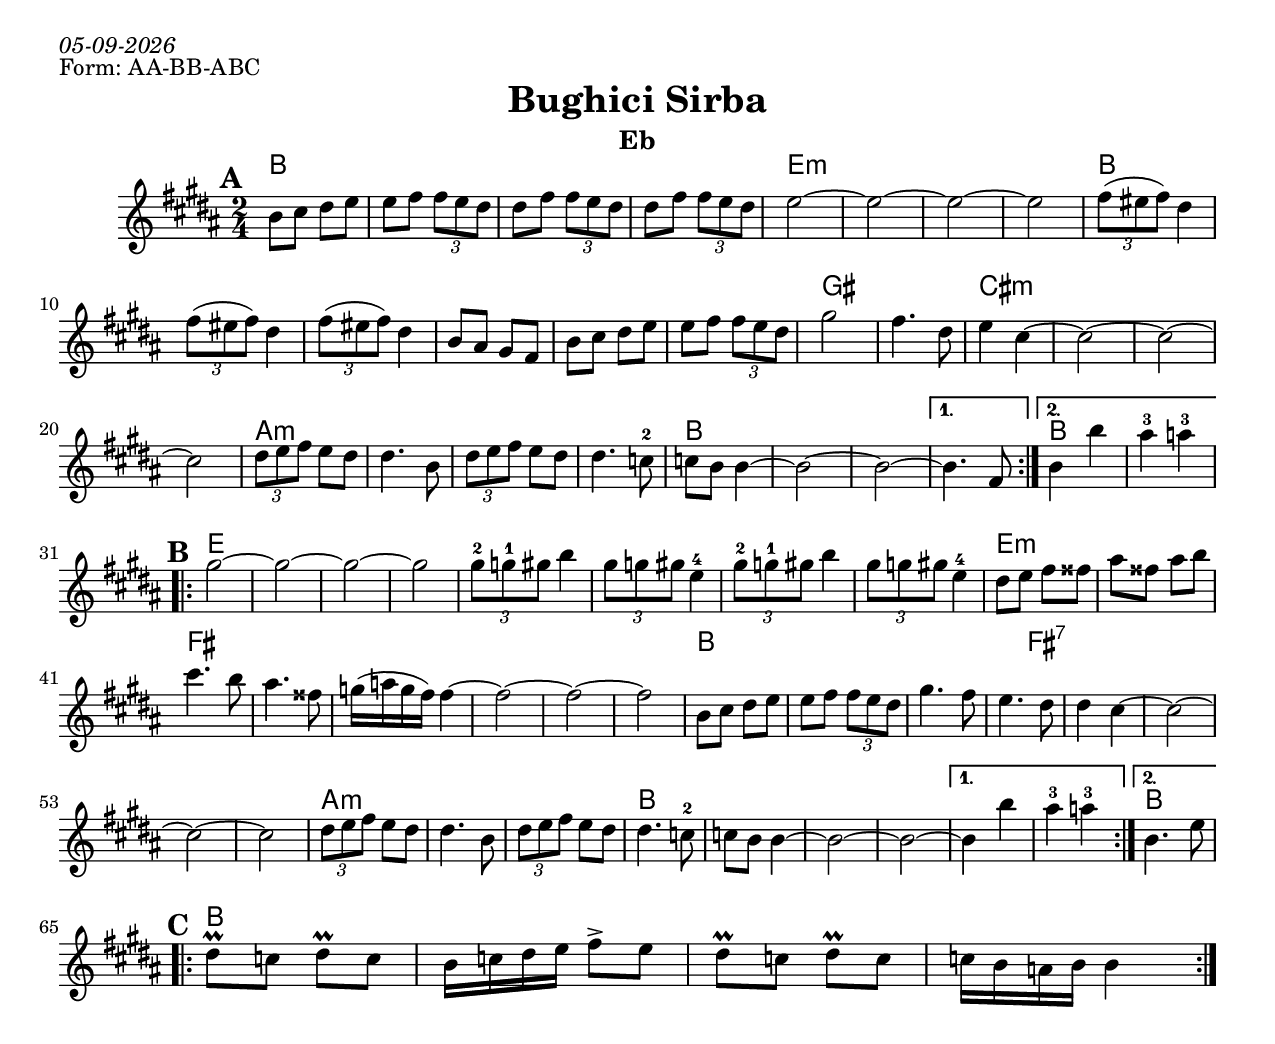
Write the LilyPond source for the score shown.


\version "2.18.0"
\include "english.ly"
%\pointAndClickOff
\paper{
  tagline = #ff
  print-all-headers = ##t
  #(set-paper-size "letter")
}
date = #(strftime "%d-%m-%Y" (localtime (current-time)))

\markup{ \italic{ \date }  }

\markup{Form: AA-BB-ABC}

global = {
  \clef treble
  \key d \major
  \time 2/4
  \set Score.markFormatter = #format-mark-box-alphabet
}

%#################################### Melody ########################
%melody =  \transpose c d \relative c {  %transpose for clarinet
cadence = {
  \tuplet 3/2{fs8 g a} g8 fs %maybe es g a?
  fs4. d8
  \tuplet 3/2{fs8 g a} g8 fs %maybe es g a?
  fs4. ef8-2
  ef8 d d4~
  d2~
  d2~
  %d2
}

melody = \relative c' {
  \global
  %\partial 16*3 a16 d f   %lead in notes

  \repeat volta 2{
   \mark \default
   d8 e fs g
   g8 a \tuplet 3/2{a g fs}
   fs8 a \tuplet 3/2{a g fs}
   fs8 a \tuplet 3/2{a g fs}
   g2 ~
   g2~
   g2~
   g2
   \repeat unfold 3 {\tuplet 3/2 {a8 (gs a)}fs 4 |}

   d8 cs b a

   d8 e fs g
   g8 a \tuplet 3/2{a g fs}
   b2
   a4. fs8
   g4 e~
   e2~
   e2~
   e2 |
   %e2
   %b4 \glissando g~
   %g2~
   %g2

   \cadence
   %d2

  }

  \alternative{
    {d4. a8}
    % {d4. d'8}
    {d4 d'4 cs4-3 c-3 }
  }

\break
  \repeat volta 2{
   \mark \default
  % cs8-3 c-3 b4~
   b2~
   b2~
   b2~
   b2   % am I an extra measuere?
   \repeat unfold 2{
   \tuplet 3/2{b8-2 bf-1 b} d4
   \tuplet 3/2{b8 bf b} g4-4
   }

   fs8 g a as
   cs8 as cs d

   e4. d8
   cs4. as8
    bf16 (c bf a) a4~
   %fix
   %{
   d8-1 e fs g
   a8 (bf) \tuplet 3/2 {bf (a g-3)}
   e'4.-4  d8-4
   cs4. bf8
   bf16 (c bf a) a4~
   %end fix
   %%}
   %bf8 a a4~
   a2~
   a2~
   a2
   % end phrase

   d,8 e fs g
   g8 a \tuplet 3/2{a g fs}
   b4. a8
   g4. fs8
   fs4 e~
   e2~
   e2~
   e2~
   %e2 % am I an extra measure?

   \cadence


  }
   % needs pickup note for last section
   \alternative {
     {d4 d' cs-3 c-3 }
     {d,4. g8 }
   }
   \break
 \repeat volta 2{
   \mark \default
   fs8\prall ef fs\prall ef
   d16 ef fs g a8-> g
   %d8 fs a g   % maybe d fs
  fs8\prall ef fs\prall ef
   ef16 d c d  d4


 }
}
%################################# Lyrics #####################
%\addlyrics{ \set stanza = #"1. " }
%################################# Chords #######################
harmonies = \chordmode {
  d2*4
  g2*4:m
  d2*6
  b2*2
  e2*4:m
  c2*4:m
  d2*4
  %2nd end
  d2*2
  %b
  g2*8
  g2*2:m
  a2*6
  d4*7
  a4*9:7
  c2*3:m
  d2*6
  d2
  d2
  %lost chord back to D last 4 bars of A

}

\score {\transpose c a
  <<
    \new ChordNames {
      \set chordChanges = ##f
      \harmonies
    }
    \new Staff   \melody
  >>
  \header{
    title= "Bughici Sirba"
    subtitle=""
    composer= ""
    instrument = "Eb"
    arranger= ""
  }
  
  \layout{indent = 1.0\cm}
}
%{
% more verses:
\markup{}
\markup {
  \fill-line {
    \hspace #0.1 % distance from left margin
    \column {
      \line { "1."
	\column {
	  ""
	}
      }
      \hspace #0.2 % vertical distance between verses
      \line { "2."
	\column {
	 ""
	}
      }
    }
    \hspace #0.1  % horiz. distance between columns
    \column {
      \line { "3."
	\column {
	  ""
	}
      }
      \hspace #0.2 % distance between verses
      \line { "4."
	\column {
	 ""
	}
      }
    }
    \hspace #0.1 % distance to right margin
  }
}

%}
